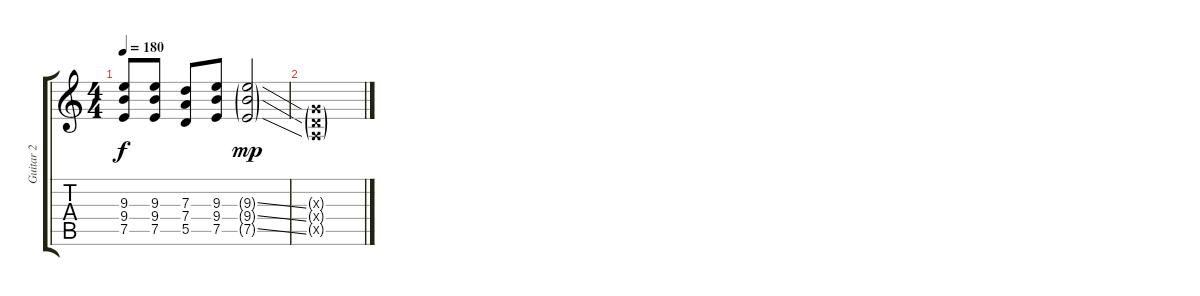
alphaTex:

\track ("Guitar 2" "Guitar 2") {instrument distortionguitar}
\staff {score tabs}
\tuning (E4 B3 G3 D3 A2 E2) {hide}
\ts (4 4)
\tempo 180
\clef g2
\ks c
(9.3 9.4 7.5).8{dy f} (9.3 9.4 7.5).8 (7.3 7.4 5.5).8 (9.3 9.4 7.5).8 (9.3{ss g} 9.4{ss g} 7.5{ss g}).2{dy mp} |
(0.3{g x} 0.4{g x} 0.5{g x}).1
